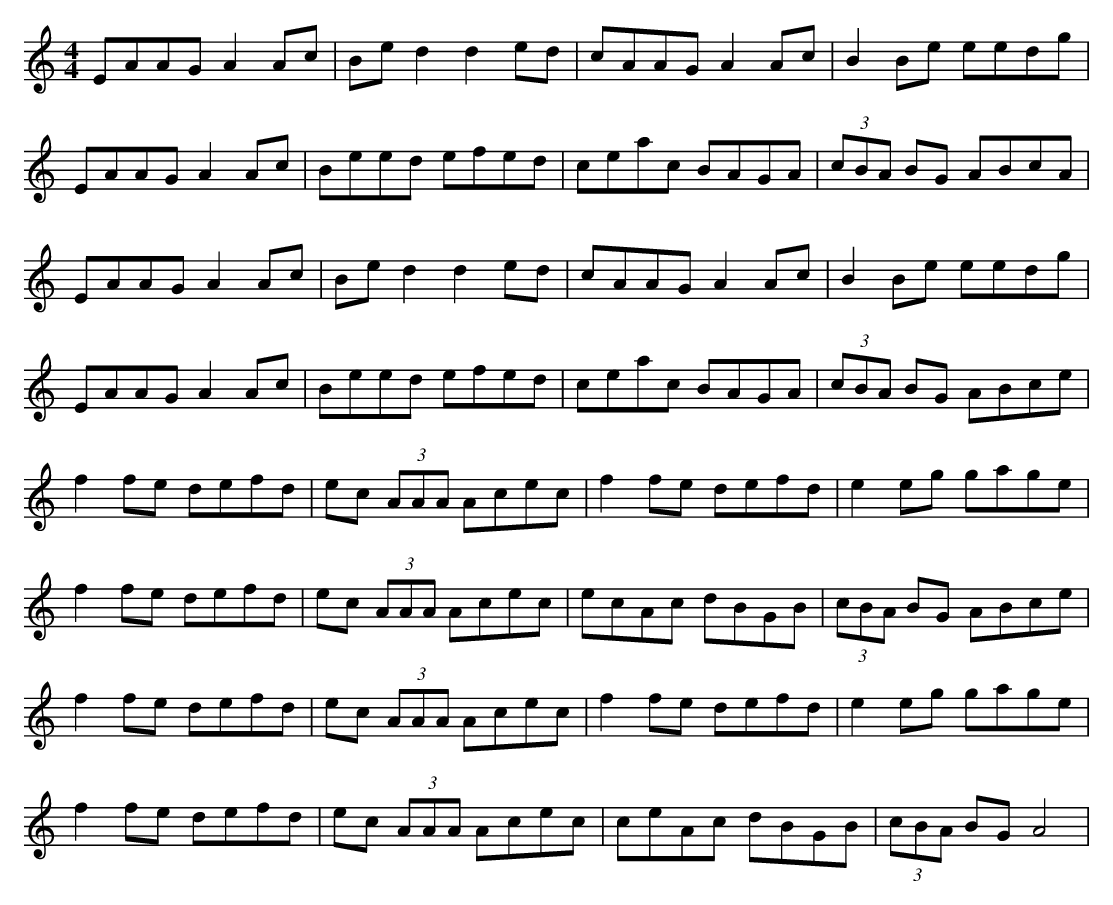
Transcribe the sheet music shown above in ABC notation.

X:1
M:4/4
K:Amin
EAAG A2 Ac|Be d2 d2 ed|cAAG A2 Ac|B2 Be eedg|
EAAG A2 Ac|Beed efed|ceac BAGA|(3cBA BG ABcA|
EAAG A2 Ac|Be d2 d2 ed|cAAG A2 Ac|B2 Be eedg|
EAAG A2 Ac|Beed efed|ceac BAGA|(3cBA BG ABce|
f2 fe defd|ec (3AAA Acec|f2 fe defd|e2 eg gage|
f2 fe defd|ec (3AAA Acec|ecAc dBGB|(3cBA BG ABce|
f2 fe defd|ec (3AAA Acec|f2 fe defd|e2 eg gage|
f2 fe defd|ec (3AAA Acec|ceAc dBGB|(3cBA BG A4|
